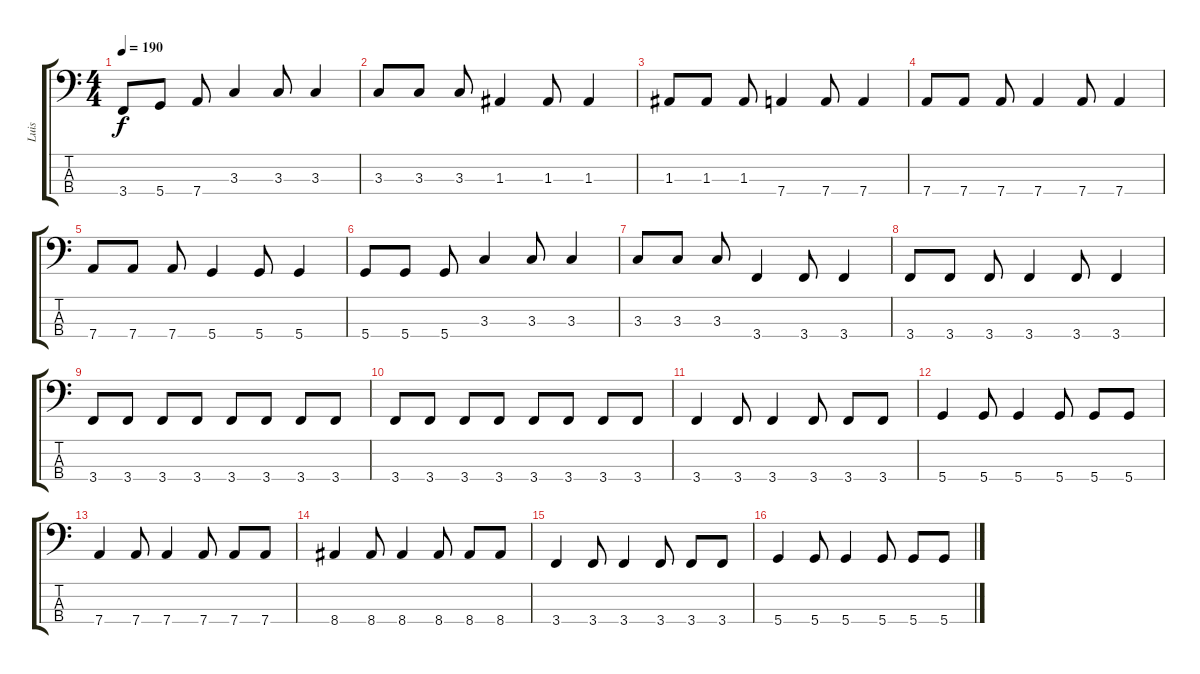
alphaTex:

\track ("Luis" "Luis") {instrument electricbasspick}
\staff {score tabs}
\tuning (G2 D2 A1 D1) {hide}
\ts (4 4)
\tempo 190
\clef f4
\ks c
3.4.8{dy f} 5.4.8 7.4.8 3.3.4 3.3.8 3.3.4 |
3.3.8 3.3.8 3.3.8 1.3.4 1.3.8 1.3.4 |
1.3.8 1.3.8 1.3.8 7.4.4 7.4.8 7.4.4 |
7.4.8 7.4.8 7.4.8 7.4.4 7.4.8 7.4.4 |
7.4.8 7.4.8 7.4.8 5.4.4 5.4.8 5.4.4 |
5.4.8 5.4.8 5.4.8 3.3.4 3.3.8 3.3.4 |
3.3.8 3.3.8 3.3.8 3.4.4 3.4.8 3.4.4 |
3.4.8 3.4.8 3.4.8 3.4.4 3.4.8 3.4.4 |
3.4.8 3.4.8 3.4.8 3.4.8 3.4.8 3.4.8 3.4.8 3.4.8 |
3.4.8 3.4.8 3.4.8 3.4.8 3.4.8 3.4.8 3.4.8 3.4.8 |
3.4.4 3.4.8 3.4.4 3.4.8 3.4.8 3.4.8 |
5.4.4 5.4.8 5.4.4 5.4.8 5.4.8 5.4.8 |
7.4.4 7.4.8 7.4.4 7.4.8 7.4.8 7.4.8 |
8.4.4 8.4.8 8.4.4 8.4.8 8.4.8 8.4.8 |
3.4.4 3.4.8 3.4.4 3.4.8 3.4.8 3.4.8 |
5.4.4 5.4.8 5.4.4 5.4.8 5.4.8 5.4.8
